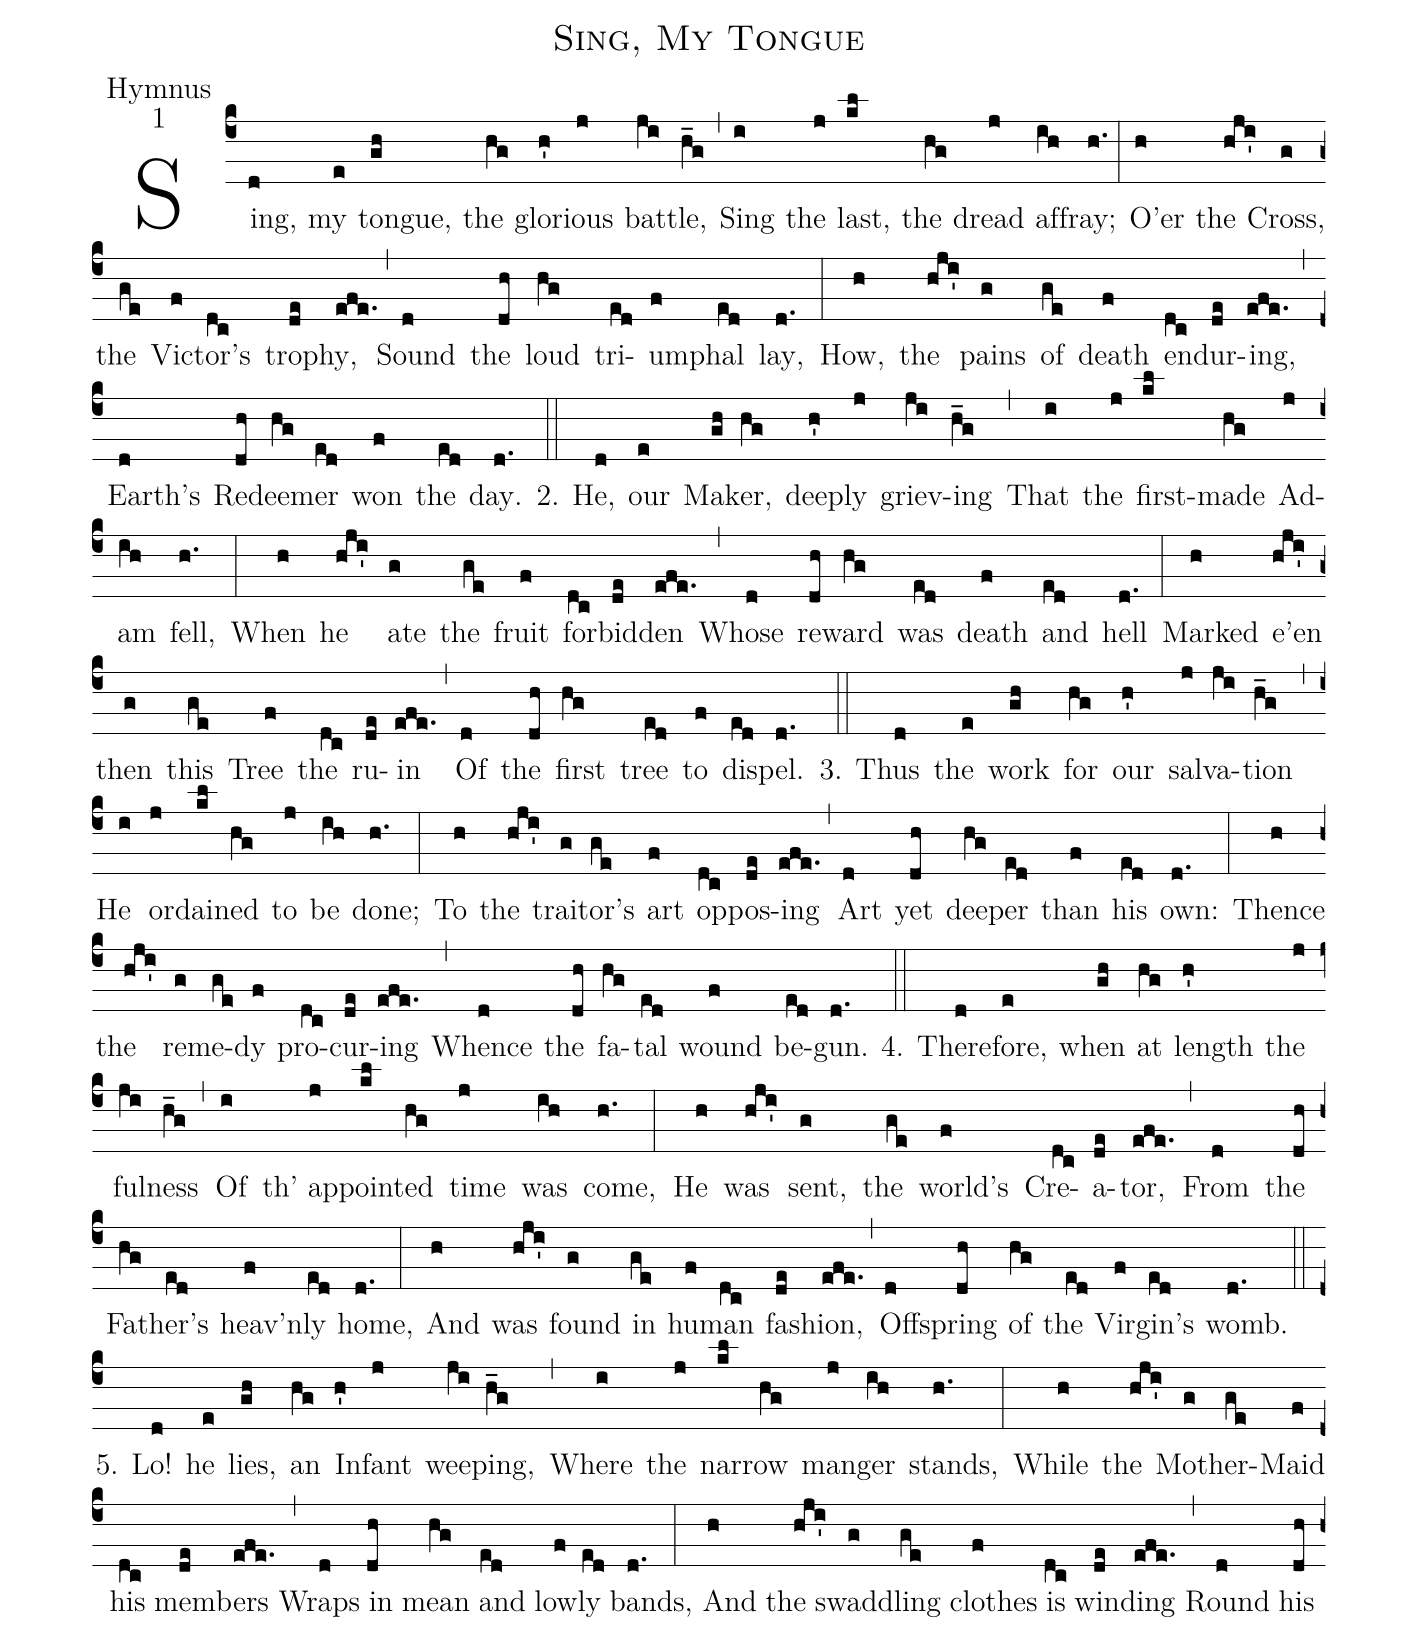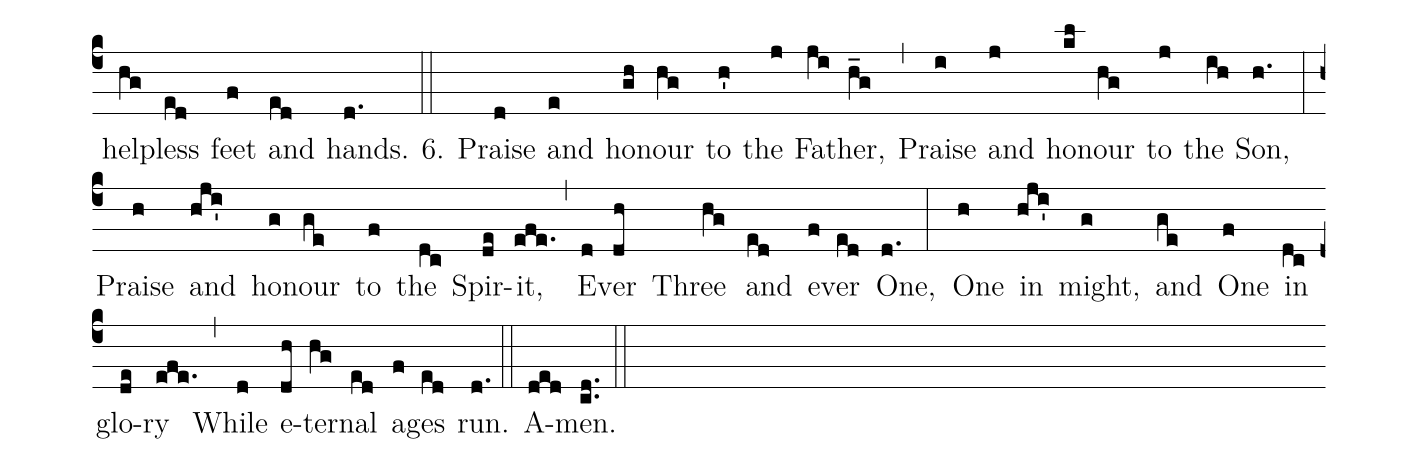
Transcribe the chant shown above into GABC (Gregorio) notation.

name: Sing, My Tongue;
office-part: Hymnus;
mode: 1;
%%
(c4)Sing,(d) my(e) tongue,(gh) the(hg) glor(h')ious(j) bat(ji)tle,(h_g) (,)
Sing(i) the(j) last,(kl) the(hg) dread(j) af(ih)fray;(h.) (:)
O'er(h) the(hji') Cross,(g) the(ge) Vic(f)tor's(dc) tro(de)phy,(efe.) (,)
Sound(d) the(dh) loud(hg) tri(ed)um(f)phal(ed) lay,(d.) (:)
How,(h) the(hji') pains(g) of(ge) death(f) en(dc)dur(de)ing,(efe.) (,)
Earth's(d) Re(dh)deem(hg)er(ed) won(f) the(ed) day.(d.) (::)

2. He,(d) our(e) Mak(gh)er,(hg) deep(h')ly(j) griev(ji)ing(h_g) (,)
That(i) the(j) first-(kl)made(hg) Ad(j)am(ih) fell,(h.) (:)
When(h) he(hji') ate(g) the(ge) fruit(f) for(dc)bid(de)den(efe.) (,)
Whose(d) re(dh)ward(hg) was(ed) death(f) and(ed) hell(d.) (:)
Marked(h) e'en(hji') then(g) this(ge) Tree(f) the(dc) ru(de)in(efe.) (,)
Of(d) the(dh) first(hg) tree(ed) to(f) dis(ed)pel.(d.) (::)

3. Thus(d) the(e) work(gh) for(hg) our(h') sal(j)va(ji)tion(h_g) (,)
He(i) or(j)dain(kl)ed(hg) to(j) be(ih) done;(h.) (:)
To(h) the(hji') trai(g)tor's(ge) art(f) op(dc)pos(de)ing(efe.) (,)
Art(d) yet(dh) deep(hg)er(ed) than(f) his(ed) own:(d.) (:)
Thence(h) the(hji') rem(g)e(ge)dy(f) pro(dc)cur(de)ing(efe.) (,)
Whence(d) the(dh) fa(hg)tal(ed) wound(f) be(ed)gun.(d.) (::)

4. There(d)fore,(e) when(gh) at(hg) length(h') the(j) ful(ji)ness(h_g) (,)
Of(i) th' app(j)oint(kl)ed(hg) time(j) was(ih) come,(h.) (:)
He(h) was(hji') sent,(g) the(ge) world's(f) Cre(dc)a(de)tor,(efe.) (,)
From(d) the(dh) Fa(hg)ther's(ed) heav'n(f)ly(ed) home,(d.) (:)
And(h) was(hji') found(g) in(ge) hu(f)man(dc) fash(de)ion,(efe.) (,)
Off(d)spring(dh) of(hg) the(ed) Vir(f)gin's(ed) womb.(d.) (::)

5. Lo!(d) he(e) lies,(gh) an(hg) In(h')fant(j) weep(ji)ing,(h_g) (,)
Where(i) the(j) nar(kl)row(hg) man(j)ger(ih) stands,(h.) (:)
While(h) the(hji') Moth(g)er-(ge)Maid(f) his(dc) mem(de)bers(efe.) (,)
Wraps(d) in(dh) mean(hg) and(ed) low(f)ly(ed) bands,(d.) (:)
And(h) the(hji') swadd(g)ling(ge) clothes(f) is(dc) wind(de)ing(efe.) (,)
Round(d) his(dh) help(hg)less(ed) feet(f) and(ed) hands.(d.) (::)

6. Praise(d) and(e) hon(gh)our(hg) to(h') the(j) Fa(ji)ther,(h_g) (,)
Praise(i) and(j) hon(kl)our(hg) to(j) the(ih) Son,(h.) (:)
Praise(h) and(hji') hon(g)our(ge) to(f) the(dc) Spir(de)it,(efe.) (,)
Ev(d)er(dh) Three(hg) and(ed) ev(f)er(ed) One,(d.) (:)
One(h) in(hji') might,(g) and(ge) One(f) in(dc) glo(de)ry(efe.) (,)
While(d) e(dh)ter(hg)nal(ed) ag(f)es(ed) run.(d.) (::)

A(ded)men. (cd..) (::)
